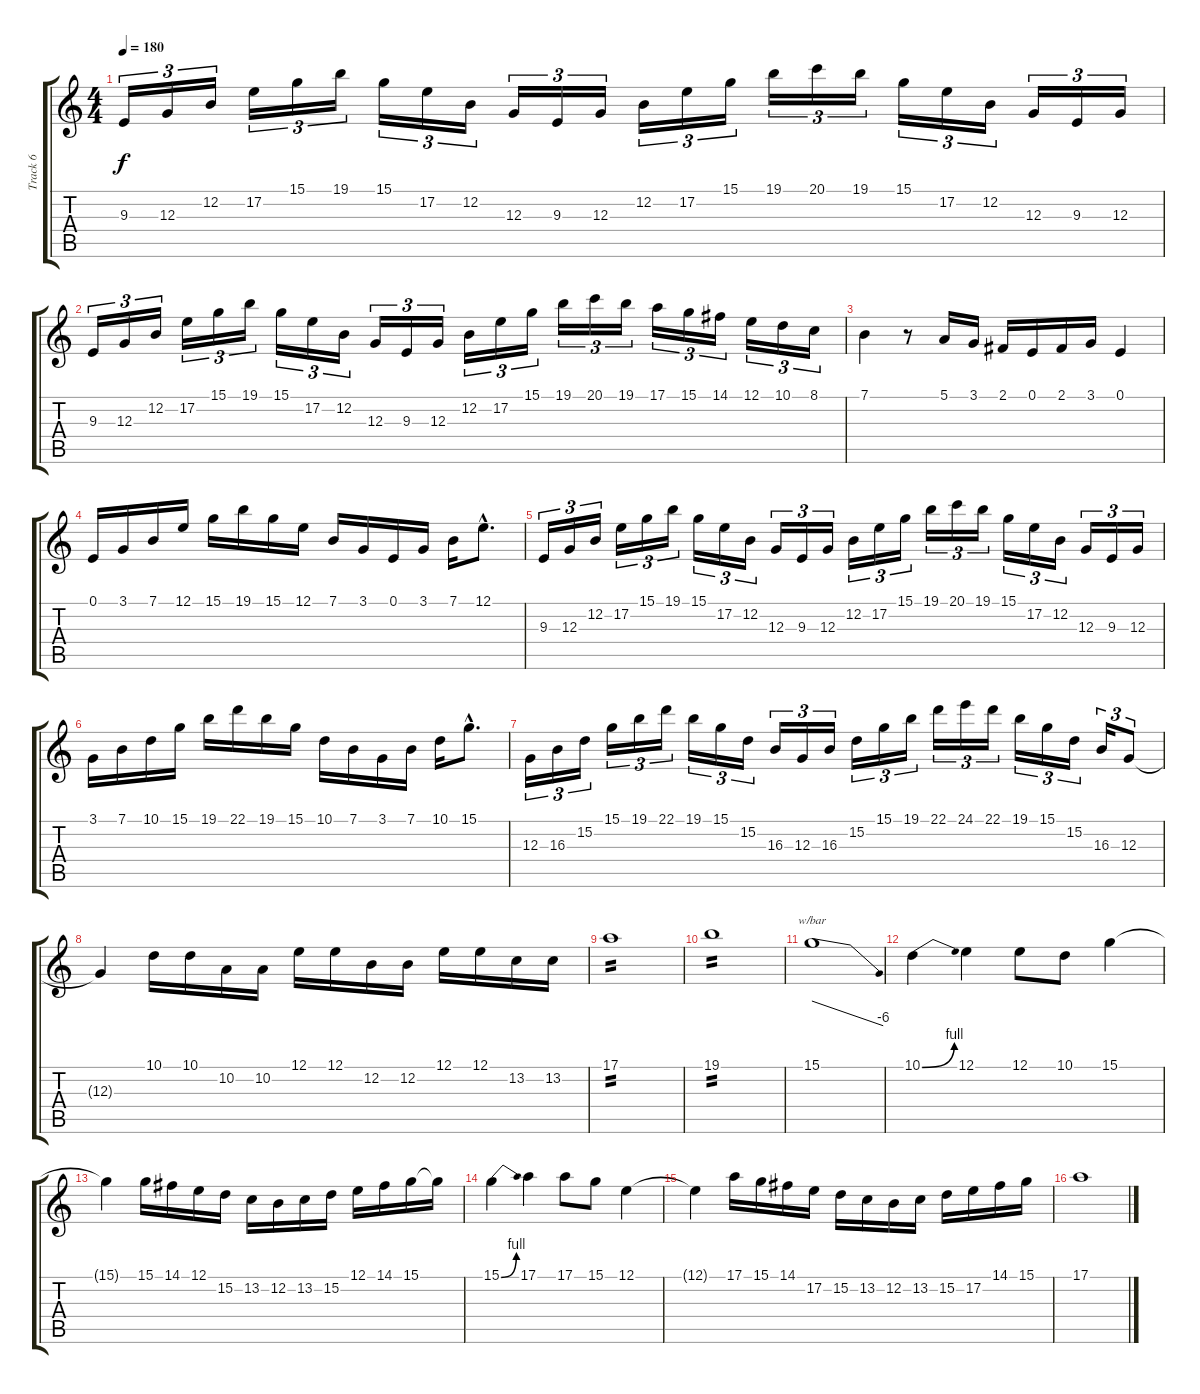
\track ("Track 6" "Track 6") {instrument lead1square}
\staff {score tabs}
\tuning (E4 B3 G3 D3 A2 E2) {hide}
\ts (4 4)
\tempo 180
\clef g2
\ks c
9.3.16{tu (3 2) dy f} 12.3.16{tu (3 2)} 12.2.16{tu (3 2)} 17.2.16{tu (3 2)} 15.1.16{tu (3 2)} 19.1.16{tu (3 2)} 15.1.16{tu (3 2)} 17.2.16{tu (3 2)} 12.2.16{tu (3 2)} 12.3.16{tu (3 2)} 9.3.16{tu (3 2)} 12.3.16{tu (3 2)} 12.2.16{tu (3 2)} 17.2.16{tu (3 2)} 15.1.16{tu (3 2)} 19.1.16{tu (3 2)} 20.1.16{tu (3 2)} 19.1.16{tu (3 2)} 15.1.16{tu (3 2)} 17.2.16{tu (3 2)} 12.2.16{tu (3 2)} 12.3.16{tu (3 2)} 9.3.16{tu (3 2)} 12.3.16{tu (3 2)} |
9.3.16{tu (3 2)} 12.3.16{tu (3 2)} 12.2.16{tu (3 2)} 17.2.16{tu (3 2)} 15.1.16{tu (3 2)} 19.1.16{tu (3 2)} 15.1.16{tu (3 2)} 17.2.16{tu (3 2)} 12.2.16{tu (3 2)} 12.3.16{tu (3 2)} 9.3.16{tu (3 2)} 12.3.16{tu (3 2)} 12.2.16{tu (3 2)} 17.2.16{tu (3 2)} 15.1.16{tu (3 2)} 19.1.16{tu (3 2)} 20.1.16{tu (3 2)} 19.1.16{tu (3 2)} 17.1.16{tu (3 2)} 15.1.16{tu (3 2)} 14.1.16{tu (3 2)} 12.1.16{tu (3 2)} 10.1.16{tu (3 2)} 8.1.16{tu (3 2)} |
7.1.4 r.8 5.1.16 3.1.16 2.1.16 0.1.16 2.1.16 3.1.16 0.1.4 |
0.1.16 3.1.16 7.1.16 12.1.16 15.1.16 19.1.16 15.1.16 12.1.16 7.1.16 3.1.16 0.1.16 3.1.16 7.1.16 12.1{hac}.8{d} |
9.3.16{tu (3 2)} 12.3.16{tu (3 2)} 12.2.16{tu (3 2)} 17.2.16{tu (3 2)} 15.1.16{tu (3 2)} 19.1.16{tu (3 2)} 15.1.16{tu (3 2)} 17.2.16{tu (3 2)} 12.2.16{tu (3 2)} 12.3.16{tu (3 2)} 9.3.16{tu (3 2)} 12.3.16{tu (3 2)} 12.2.16{tu (3 2)} 17.2.16{tu (3 2)} 15.1.16{tu (3 2)} 19.1.16{tu (3 2)} 20.1.16{tu (3 2)} 19.1.16{tu (3 2)} 15.1.16{tu (3 2)} 17.2.16{tu (3 2)} 12.2.16{tu (3 2)} 12.3.16{tu (3 2)} 9.3.16{tu (3 2)} 12.3.16{tu (3 2)} |
3.1.16 7.1.16 10.1.16 15.1.16 19.1.16 22.1.16 19.1.16 15.1.16 10.1.16 7.1.16 3.1.16 7.1.16 10.1.16 15.1{hac}.8{d} |
12.3.16{tu (3 2)} 16.3.16{tu (3 2)} 15.2.16{tu (3 2)} 15.1.16{tu (3 2)} 19.1.16{tu (3 2)} 22.1.16{tu (3 2)} 19.1.16{tu (3 2)} 15.1.16{tu (3 2)} 15.2.16{tu (3 2)} 16.3.16{tu (3 2)} 12.3.16{tu (3 2)} 16.3.16{tu (3 2)} 15.2.16{tu (3 2)} 15.1.16{tu (3 2)} 19.1.16{tu (3 2)} 22.1.16{tu (3 2)} 24.1.16{tu (3 2)} 22.1.16{tu (3 2)} 19.1.16{tu (3 2)} 15.1.16{tu (3 2)} 15.2.16{tu (3 2)} 16.3.16{tu (3 2)} 12.3.8{tu (3 2)} |
12.3{t}.4 10.1.16 10.1.16 10.2.16 10.2.16 12.1.16 12.1.16 12.2.16 12.2.16 12.1.16 12.1.16 13.2.16 13.2.16 |
17.1.1{tp 2} |
19.1.1{tp 2} |
15.1.1{tbe (dive default 0 0 60 -24)} |
10.1{be (bend 0 0 60 4)}.4 12.1.4 12.1.8 10.1.8 15.1.4 |
15.1{t}.4 15.1.16 14.1.16 12.1.16 15.2.16 13.2.16 12.2.16 13.2.16 15.2.16 12.1.16 14.1.16 15.1.16 15.1{t}.16 |
15.1{be (bend 0 0 60 4)}.4 17.1.4 17.1.8 15.1.8 12.1.4 |
12.1{t}.4 17.1.16 15.1.16 14.1.16 17.2.16 15.2.16 13.2.16 12.2.16 13.2.16 15.2.16 17.2.16 14.1.16 15.1.16 |
17.1.1
